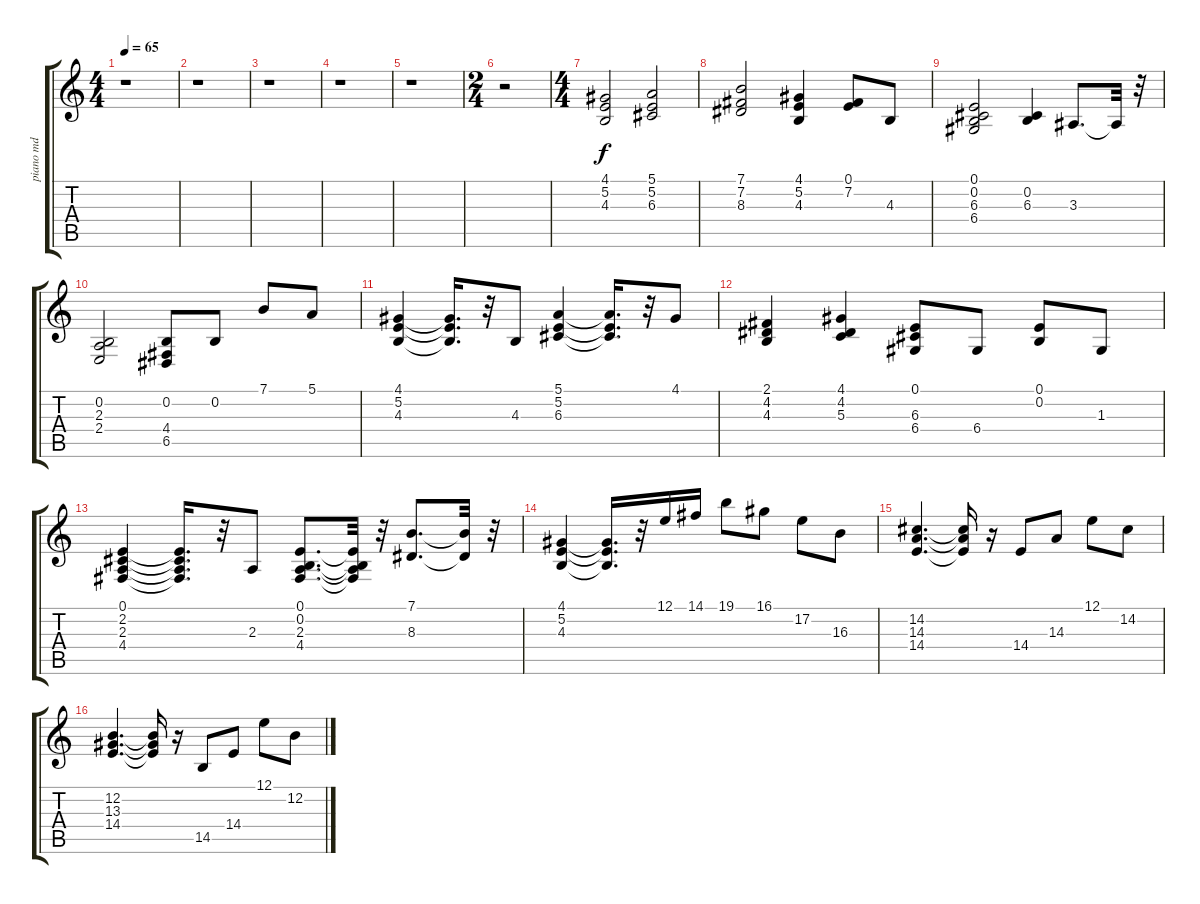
\track ("piano md" "piano md") {instrument acousticgrandpiano}
\staff {score tabs}
\tuning (E4 B3 G3 D3 A2 E2) {hide}
\ts (4 4)
\tempo 65
\clef g2
\ks c
r.1{dy f instrument acousticgrandpiano} |
r.1 |
r.1 |
r.1 |
r.1 |
\ts (2 4)
r.2 |
\ts (4 4)
(4.1 5.2 4.3).2 (5.1 5.2 6.3).2 |
(7.1 7.2 8.3).2 (4.1 5.2 4.3).4 (0.1 7.2).8 4.3.8 |
(0.1 0.2 6.3 6.4).2 (0.2 6.3).4 3.3.8{d} 3.3{t}.32 r.32 |
(0.2 2.3 2.4).2 (0.2 4.4 6.5).8 0.2.8 7.1.8 5.1.8 |
(4.1 5.2 4.3).4 (4.1{t} 5.2{t} 4.3{t}).16{d} r.32 4.3.8 (5.1 5.2 6.3).4 (5.1{t} 5.2{t} 6.3{t}).16{d} r.32 4.1.8 |
(2.1 4.2 4.3).4 (4.1 4.2 5.3).4 (0.1 6.3 6.4).8 6.4.8 (0.1 0.2).8 1.3.8 |
(0.1 2.2 2.3 4.4).4 (0.1{t} 2.2{t} 2.3{t} 4.4{t}).16{d} r.32 2.3.8 (0.1 0.2 2.3 4.4).8{d} (0.1{t} 0.2{t} 2.3{t} 4.4{t}).32 r.32 (7.1 8.3).8{d} (7.1{t} 8.3{t}).32 r.32 |
(4.1 5.2 4.3).4 (4.1{t} 5.2{t} 4.3{t}).16{d} r.32 12.1.16 14.1.16 19.1.8 16.1.8 17.2.8 16.3.8 |
(14.2 14.3 14.4).4{d} (14.2{t} 14.3{t} 14.4{t}).16 r.16 14.4.8 14.3.8 12.1.8 14.2.8 |
(12.2 13.3 14.4).4{d} (12.2{t} 13.3{t} 14.4{t}).16 r.16 14.5.8 14.4.8 12.1.8 12.2.8
